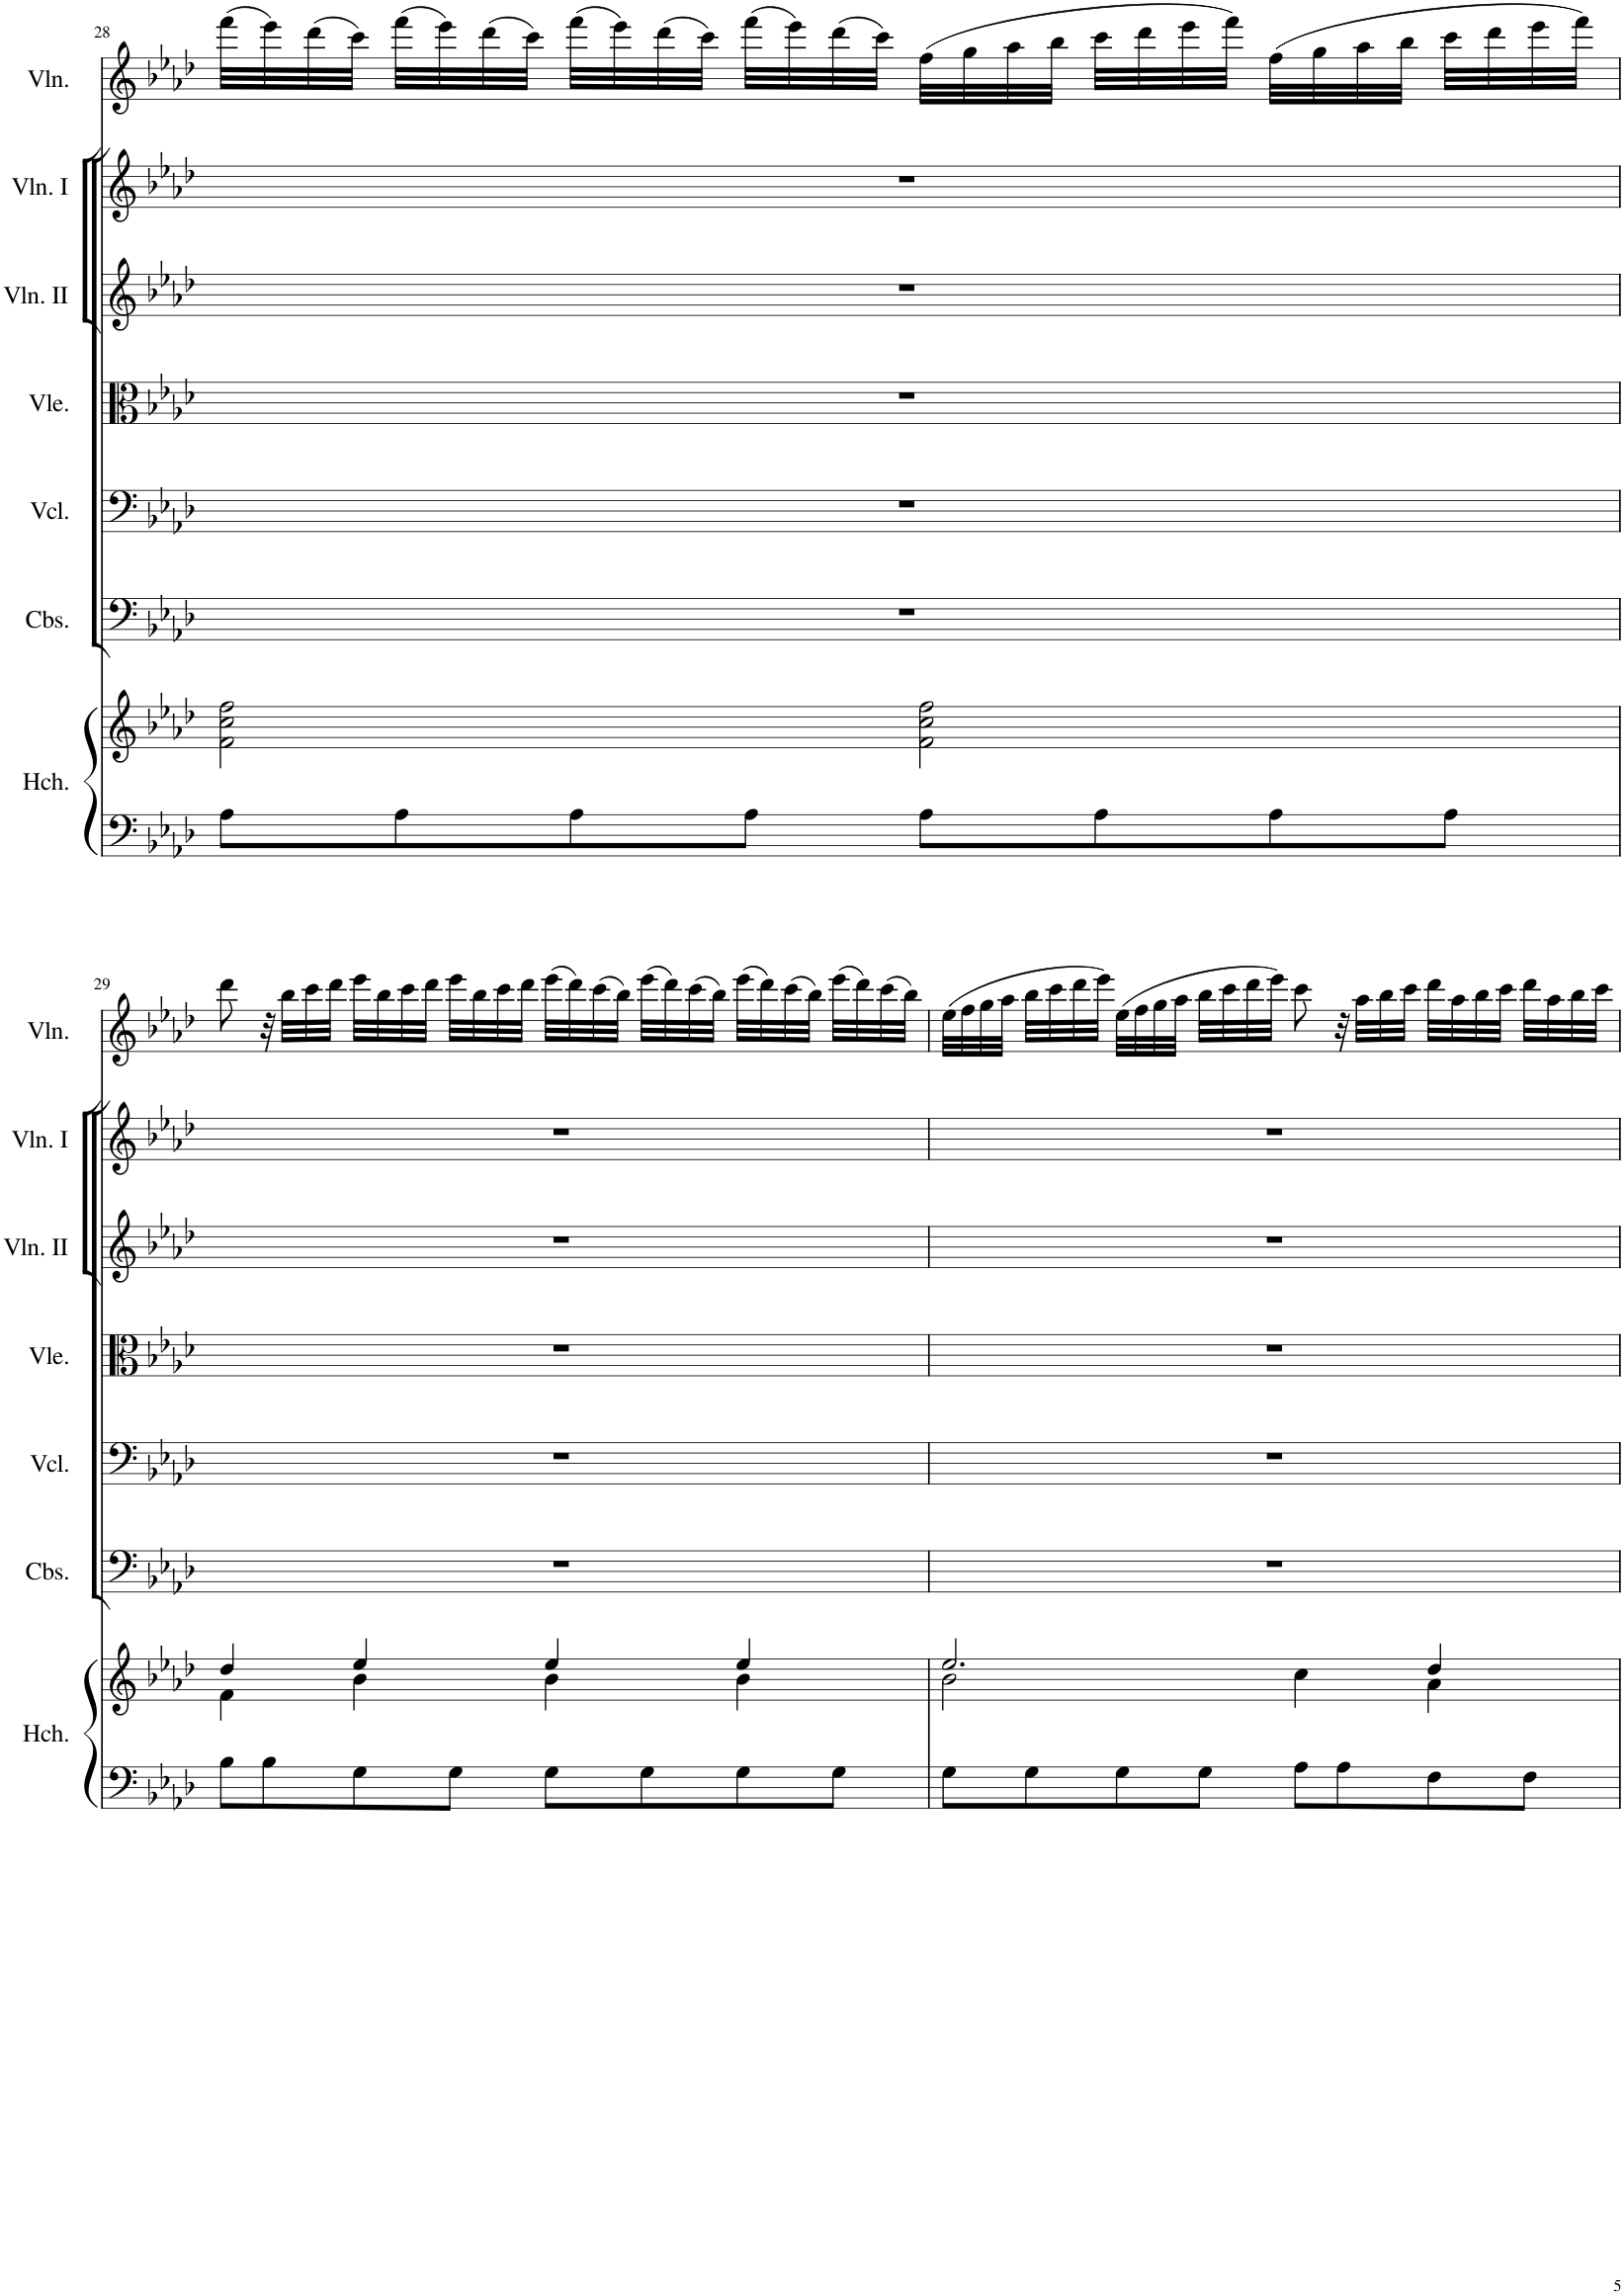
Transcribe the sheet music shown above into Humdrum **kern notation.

**kern	**kern	**kern	**kern	**kern	**kern	**kern	**kern
*part7	*part7	*part6	*part5	*part4	*part3	*part2	*part1
*staff8	*staff7	*staff6	*staff5	*staff4	*staff3	*staff2	*staff1
*I"Organ or Harpsichord	*	*I"Contrabassi	*I"Violoncelli	*I"Viole	*I"Violino II	*I"Violino I	*I"Violino principale
*I'Hch.	*	*I'Cbs.	*I'Vcl.	*I'Vle.	*I'Vln. II	*I'Vln. I	*I'Vln.
!!LO:PB:g=z
*clefF4	*clefG2	*clefF4	*clefF4	*clefC3	*clefG2	*clefG2	*clefG2
*	*	*Trd7c12	*	*	*	*	*
*k[b-e-a-d-]	*k[b-e-a-d-]	*k[b-e-a-d-]	*k[b-e-a-d-]	*k[b-e-a-d-]	*k[b-e-a-d-]	*k[b-e-a-d-]	*k[b-e-a-d-]
*M4/4	*M4/4	*M4/4	*M4/4	*M4/4	*M4/4	*M4/4	*M4/4
*met(c)	*met(c)	*met(c)	*met(c)	*met(c)	*met(c)	*met(c)	*met(c)
=28	=28	=28	=28	=28	=28	=28	=28
8A-\L	2f\ 2cc\ 2ff\	1r	1r	1r	1r	1r	(32fff\LLL
.	.	.	.	.	.	.	32eee-\)
.	.	.	.	.	.	.	(32ddd-\
.	.	.	.	.	.	.	32ccc\JJJ)
8A-\	.	.	.	.	.	.	(32fff\LLL
.	.	.	.	.	.	.	32eee-\)
.	.	.	.	.	.	.	(32ddd-\
.	.	.	.	.	.	.	32ccc\JJJ)
8A-\	.	.	.	.	.	.	(32fff\LLL
.	.	.	.	.	.	.	32eee-\)
.	.	.	.	.	.	.	(32ddd-\
.	.	.	.	.	.	.	32ccc\JJJ)
8A-\J	.	.	.	.	.	.	(32fff\LLL
.	.	.	.	.	.	.	32eee-\)
.	.	.	.	.	.	.	(32ddd-\
.	.	.	.	.	.	.	32ccc\JJJ)
8A-\L	2f\ 2cc\ 2ff\	.	.	.	.	.	(32ff\LLL
.	.	.	.	.	.	.	32gg\
.	.	.	.	.	.	.	32aa-\
.	.	.	.	.	.	.	32bb-\JJJ
8A-\	.	.	.	.	.	.	32ccc\LLL
.	.	.	.	.	.	.	32ddd-\
.	.	.	.	.	.	.	32eee-\
.	.	.	.	.	.	.	32fff\JJJ)
8A-\	.	.	.	.	.	.	(32ff\LLL
.	.	.	.	.	.	.	32gg\
.	.	.	.	.	.	.	32aa-\
.	.	.	.	.	.	.	32bb-\JJJ
8A-\J	.	.	.	.	.	.	32ccc\LLL
.	.	.	.	.	.	.	32ddd-\
.	.	.	.	.	.	.	32eee-\
.	.	.	.	.	.	.	32fff\JJJ)
!!LO:LB:g=z
=29	=29	=29	=29	=29	=29	=29	=29
*	*^	*	*	*	*	*	*
8B-\L	4dd-/	4f\	1r	1r	1r	1r	1r	8ddd-\
8B-\	.	.	.	.	.	.	.	32r
.	.	.	.	.	.	.	.	32bb-\LLL
.	.	.	.	.	.	.	.	32ccc\
.	.	.	.	.	.	.	.	32ddd-\JJJ
8G\	4ee-/	4b-\	.	.	.	.	.	32eee-\LLL
.	.	.	.	.	.	.	.	32bb-\
.	.	.	.	.	.	.	.	32ccc\
.	.	.	.	.	.	.	.	32ddd-\JJJ
8G\J	.	.	.	.	.	.	.	32eee-\LLL
.	.	.	.	.	.	.	.	32bb-\
.	.	.	.	.	.	.	.	32ccc\
.	.	.	.	.	.	.	.	32ddd-\JJJ
8G\L	4ee-/	4b-\	.	.	.	.	.	(32eee-\LLL
.	.	.	.	.	.	.	.	32ddd-\)
.	.	.	.	.	.	.	.	(32ccc\
.	.	.	.	.	.	.	.	32bb-\JJJ)
8G\	.	.	.	.	.	.	.	(32eee-\LLL
.	.	.	.	.	.	.	.	32ddd-\)
.	.	.	.	.	.	.	.	(32ccc\
.	.	.	.	.	.	.	.	32bb-\JJJ)
8G\	4ee-/	4b-\	.	.	.	.	.	(32eee-\LLL
.	.	.	.	.	.	.	.	32ddd-\)
.	.	.	.	.	.	.	.	(32ccc\
.	.	.	.	.	.	.	.	32bb-\JJJ)
8G\J	.	.	.	.	.	.	.	(32eee-\LLL
.	.	.	.	.	.	.	.	32ddd-\)
.	.	.	.	.	.	.	.	(32ccc\
.	.	.	.	.	.	.	.	32bb-\JJJ)
=30	=30	=30	=30	=30	=30	=30	=30	=30
8G\L	2.ee-/	2b-\	1r	1r	1r	1r	1r	(32ee-\LLL
.	.	.	.	.	.	.	.	32ff\
.	.	.	.	.	.	.	.	32gg\
.	.	.	.	.	.	.	.	32aa-\JJJ
8G\	.	.	.	.	.	.	.	32bb-\LLL
.	.	.	.	.	.	.	.	32ccc\
.	.	.	.	.	.	.	.	32ddd-\
.	.	.	.	.	.	.	.	32eee-\JJJ)
8G\	.	.	.	.	.	.	.	(32ee-\LLL
.	.	.	.	.	.	.	.	32ff\
.	.	.	.	.	.	.	.	32gg\
.	.	.	.	.	.	.	.	32aa-\JJJ
8G\J	.	.	.	.	.	.	.	32bb-\LLL
.	.	.	.	.	.	.	.	32ccc\
.	.	.	.	.	.	.	.	32ddd-\
.	.	.	.	.	.	.	.	32eee-\JJJ)
8A-\L	.	4cc\	.	.	.	.	.	8ccc\
8A-\	.	.	.	.	.	.	.	32r
.	.	.	.	.	.	.	.	32aa-\LLL
.	.	.	.	.	.	.	.	32bb-\
.	.	.	.	.	.	.	.	32ccc\JJJ
8F\	4dd-/	4a-\	.	.	.	.	.	32ddd-\LLL
.	.	.	.	.	.	.	.	32aa-\
.	.	.	.	.	.	.	.	32bb-\
.	.	.	.	.	.	.	.	32ccc\JJJ
8F\J	.	.	.	.	.	.	.	32ddd-\LLL
.	.	.	.	.	.	.	.	32aa-\
.	.	.	.	.	.	.	.	32bb-\
.	.	.	.	.	.	.	.	32ccc\JJJ
*	*v	*v	*	*	*	*	*	*
=	=	=	=	=	=	=	=
*-	*-	*-	*-	*-	*-	*-	*-
